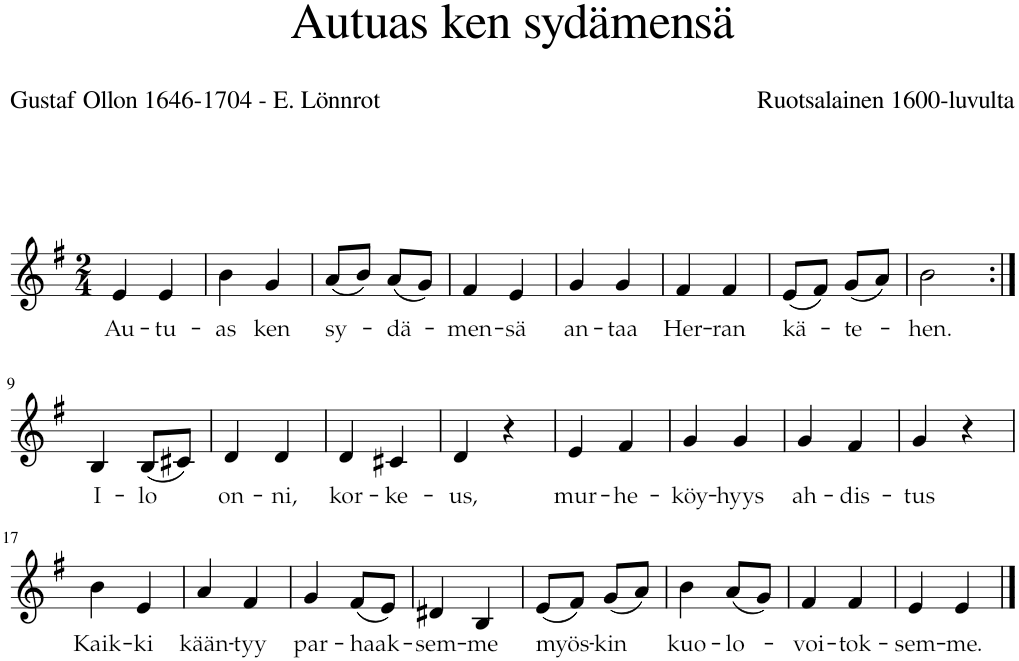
**kern	**text
*part1	*part1
*staff1	*staff1
*I"Piano	*
*I'Pno.	*
*clefG2	*
*k[f#]	*
*M2/4	*
=1	=1
!	!LO:LY:b
4e/	Au-
!	!LO:LY:b
4e/	-tu-
=2	=2
!	!LO:LY:b
4b\	-as
!	!LO:LY:b
4g/	ken
=3	=3
!	!LO:LY:b
(8a/L	sy-
8b/J)	.
!	!LO:LY:b
(8a/L	-dä-
8g/J)	.
=4	=4
!	!LO:LY:b
4f#/	-men-
!	!LO:LY:b
4e/	-sä
=5	=5
!	!LO:LY:b
4g/	an-
!	!LO:LY:b
4g/	-taa
=6	=6
!	!LO:LY:b
4f#/	Her-
!	!LO:LY:b
4f#/	-ran
=7	=7
!	!LO:LY:b
(8e/L	kä-
8f#/J)	.
!	!LO:LY:b
(8g/L	-te-
8a/J)	.
=8	=8
!	!LO:LY:b
2b\	-hen.
!!LO:LB:g=z
=9:|!	=9:|!
!	!LO:LY:b
4B/	I-
!	!LO:LY:b
(8B/L	-lo
8c#X/J)	.
=10	=10
!	!LO:LY:b
4d/	on-
!	!LO:LY:b
4d/	-ni,
=11	=11
!	!LO:LY:b
4d/	kor-
!	!LO:LY:b
4c#X/	-ke-
=12	=12
!	!LO:LY:b
4d/	-us,
4r	.
=13	=13
!	!LO:LY:b
4e/	mur-
!	!LO:LY:b
4f#/	-he-
=14	=14
!	!LO:LY:b
4g/	-köy-
!	!LO:LY:b
4g/	-hyys
=15	=15
!	!LO:LY:b
4g/	ah-
!	!LO:LY:b
4f#/	-dis-
=16	=16
!	!LO:LY:b
4g/	-tus
4r	.
!!LO:LB:g=z
=17	=17
!	!LO:LY:b
4b\	Kaik-
!	!LO:LY:b
4e/	-ki
=18	=18
!	!LO:LY:b
4a/	kään-
!	!LO:LY:b
4f#/	-tyy
=19	=19
!	!LO:LY:b
4g/	par-
!	!LO:LY:b
(8f#/L	-haak-
8e/J)	.
=20	=20
!	!LO:LY:b
4d#X/	-sem-
!	!LO:LY:b
4B/	-me
=21	=21
!	!LO:LY:b
(8e/L	myös-
8f#/J)	.
!	!LO:LY:b
(8g/L	-kin
8a/J)	.
=22	=22
!	!LO:LY:b
4b\	kuo-
!	!LO:LY:b
(8a/L	-lo-
8g/J)	.
=23	=23
!	!LO:LY:b
4f#/	-voi-
!	!LO:LY:b
4f#/	-tok-
=24	=24
!	!LO:LY:b
4e/	-sem-
!	!LO:LY:b
4e/	-me.
==	==
*-	*-
